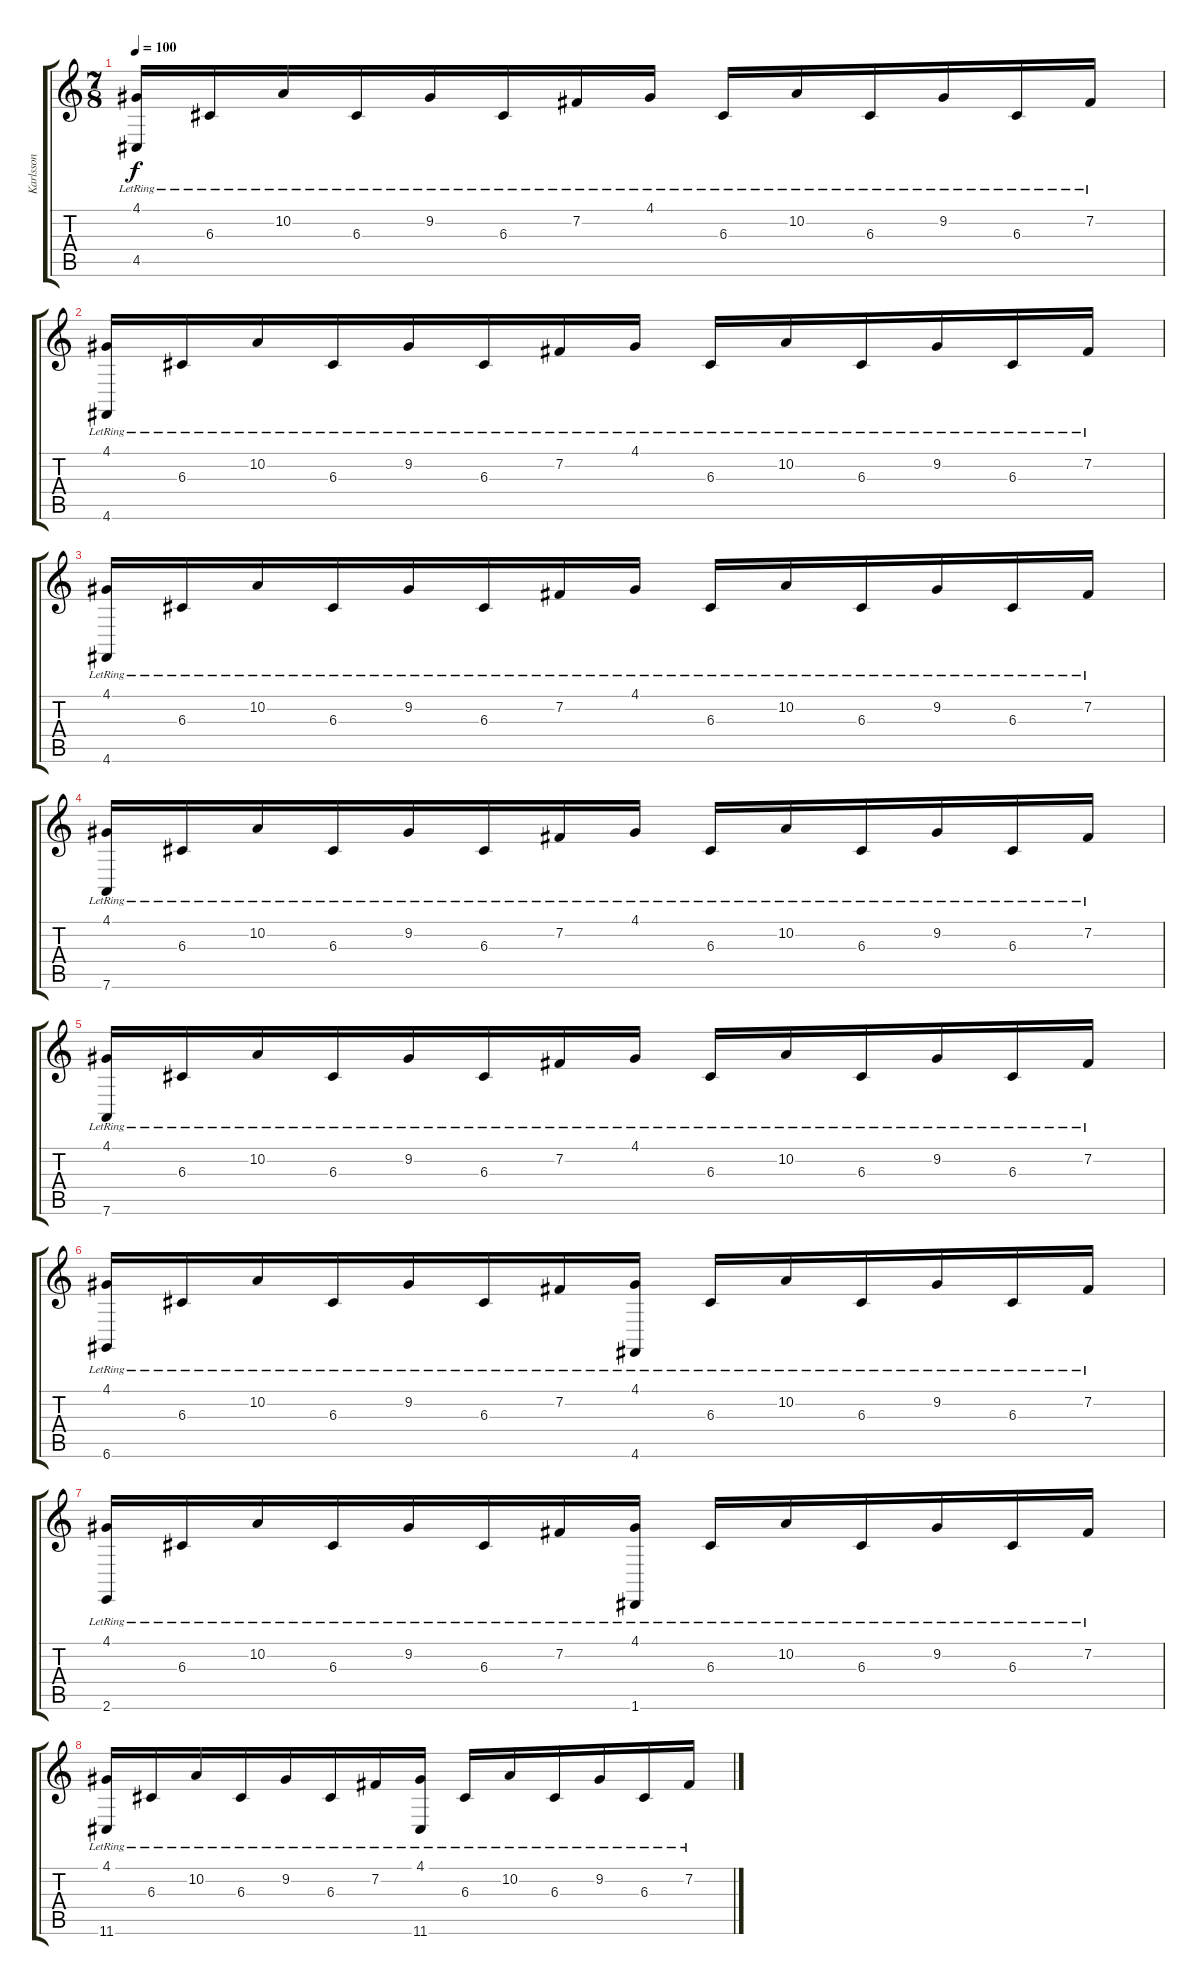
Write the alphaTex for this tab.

\track ("Karlsson" "Karlsson") {instrument brightacousticpiano}
\staff {score tabs}
\tuning (E4 B3 G3 D3 A2 D2) {hide}
\ts (7 8)
\tempo 100
\clef g2
\ks c
(4.1{lr} 4.5{lr}).16{dy f} 6.3{lr}.16 10.2{lr}.16 6.3{lr}.16 9.2{lr}.16 6.3{lr}.16 7.2{lr}.16 4.1{lr}.16 6.3{lr}.16 10.2{lr}.16 6.3{lr}.16 9.2{lr}.16 6.3{lr}.16 7.2{lr}.16 |
(4.1{lr} 4.6{lr}).16 6.3{lr}.16 10.2{lr}.16 6.3{lr}.16 9.2{lr}.16 6.3{lr}.16 7.2{lr}.16 4.1{lr}.16 6.3{lr}.16 10.2{lr}.16 6.3{lr}.16 9.2{lr}.16 6.3{lr}.16 7.2{lr}.16 |
(4.1{lr} 4.6{lr}).16 6.3{lr}.16 10.2{lr}.16 6.3{lr}.16 9.2{lr}.16 6.3{lr}.16 7.2{lr}.16 4.1{lr}.16 6.3{lr}.16 10.2{lr}.16 6.3{lr}.16 9.2{lr}.16 6.3{lr}.16 7.2{lr}.16 |
(4.1{lr} 7.6{lr}).16 6.3{lr}.16 10.2{lr}.16 6.3{lr}.16 9.2{lr}.16 6.3{lr}.16 7.2{lr}.16 4.1{lr}.16 6.3{lr}.16 10.2{lr}.16 6.3{lr}.16 9.2{lr}.16 6.3{lr}.16 7.2{lr}.16 |
(4.1{lr} 7.6{lr}).16 6.3{lr}.16 10.2{lr}.16 6.3{lr}.16 9.2{lr}.16 6.3{lr}.16 7.2{lr}.16 4.1{lr}.16 6.3{lr}.16 10.2{lr}.16 6.3{lr}.16 9.2{lr}.16 6.3{lr}.16 7.2{lr}.16 |
(4.1{lr} 6.6{lr}).16 6.3{lr}.16 10.2{lr}.16 6.3{lr}.16 9.2{lr}.16 6.3{lr}.16 7.2{lr}.16 (4.1{lr} 4.6{lr}).16 6.3{lr}.16 10.2{lr}.16 6.3{lr}.16 9.2{lr}.16 6.3{lr}.16 7.2{lr}.16 |
(4.1{lr} 2.6{lr}).16 6.3{lr}.16 10.2{lr}.16 6.3{lr}.16 9.2{lr}.16 6.3{lr}.16 7.2{lr}.16 (4.1{lr} 1.6{lr}).16 6.3{lr}.16 10.2{lr}.16 6.3{lr}.16 9.2{lr}.16 6.3{lr}.16 7.2{lr}.16 |
(4.1{lr} 11.6).16 6.3{lr}.16 10.2{lr}.16 6.3{lr}.16 9.2{lr}.16 6.3{lr}.16 7.2{lr}.16 (4.1{lr} 11.6).16 6.3{lr}.16 10.2{lr}.16 6.3{lr}.16 9.2{lr}.16 6.3{lr}.16 7.2{lr}.16
